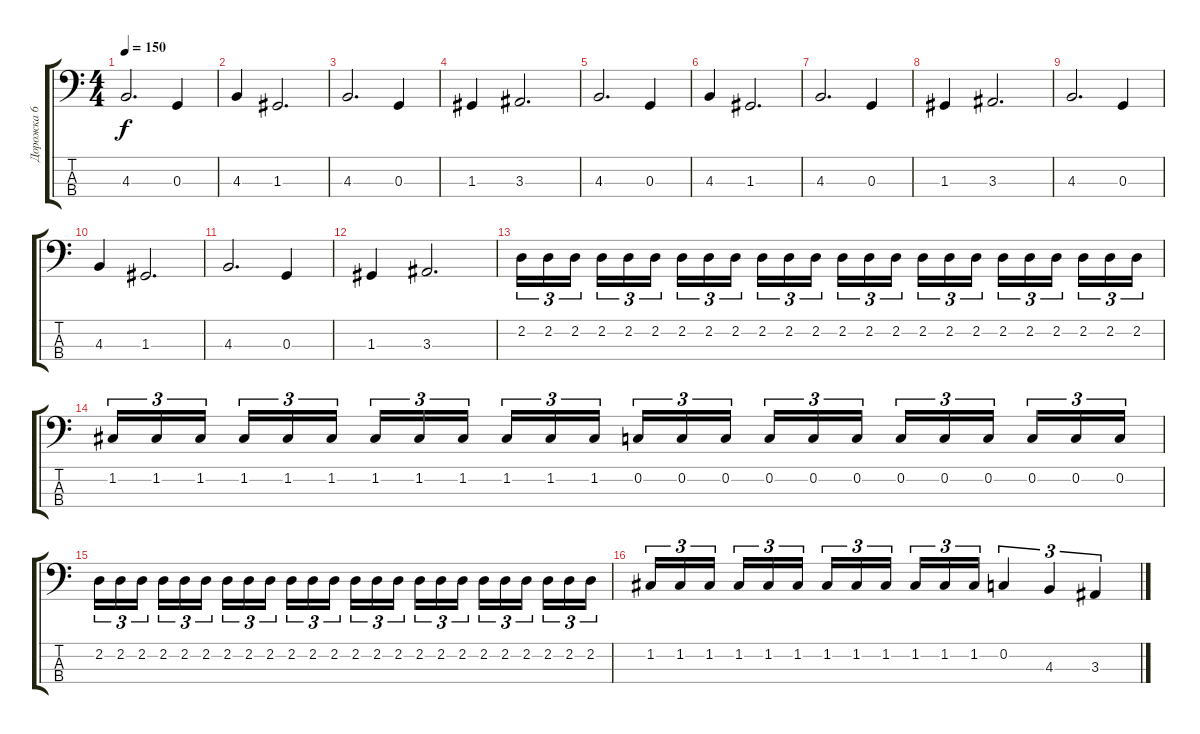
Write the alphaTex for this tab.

\track ("Дорожка 6" "Дорожка 6") {instrument electricbasspick}
\staff {score tabs}
\tuning (F2 C2 G1 D1) {hide}
\ts (4 4)
\tempo 150
\clef f4
\ks c
4.3.2{d dy f} 0.3.4 |
4.3.4 1.3.2{d} |
4.3.2{d} 0.3.4 |
1.3.4 3.3.2{d} |
4.3.2{d} 0.3.4 |
4.3.4 1.3.2{d} |
4.3.2{d} 0.3.4 |
1.3.4 3.3.2{d} |
4.3.2{d} 0.3.4 |
4.3.4 1.3.2{d} |
4.3.2{d} 0.3.4 |
1.3.4 3.3.2{d} |
2.2.16{tu (3 2)} 2.2.16{tu (3 2)} 2.2.16{tu (3 2) beam splitsecondary} 2.2.16{tu (3 2)} 2.2.16{tu (3 2)} 2.2.16{tu (3 2)} 2.2.16{tu (3 2)} 2.2.16{tu (3 2)} 2.2.16{tu (3 2) beam splitsecondary} 2.2.16{tu (3 2)} 2.2.16{tu (3 2)} 2.2.16{tu (3 2)} 2.2.16{tu (3 2)} 2.2.16{tu (3 2)} 2.2.16{tu (3 2) beam splitsecondary} 2.2.16{tu (3 2)} 2.2.16{tu (3 2)} 2.2.16{tu (3 2)} 2.2.16{tu (3 2)} 2.2.16{tu (3 2)} 2.2.16{tu (3 2) beam splitsecondary} 2.2.16{tu (3 2)} 2.2.16{tu (3 2)} 2.2.16{tu (3 2)} |
1.2.16{tu (3 2)} 1.2.16{tu (3 2)} 1.2.16{tu (3 2) beam splitsecondary} 1.2.16{tu (3 2)} 1.2.16{tu (3 2)} 1.2.16{tu (3 2)} 1.2.16{tu (3 2)} 1.2.16{tu (3 2)} 1.2.16{tu (3 2) beam splitsecondary} 1.2.16{tu (3 2)} 1.2.16{tu (3 2)} 1.2.16{tu (3 2)} 0.2.16{tu (3 2)} 0.2.16{tu (3 2)} 0.2.16{tu (3 2) beam splitsecondary} 0.2.16{tu (3 2)} 0.2.16{tu (3 2)} 0.2.16{tu (3 2)} 0.2.16{tu (3 2)} 0.2.16{tu (3 2)} 0.2.16{tu (3 2) beam splitsecondary} 0.2.16{tu (3 2)} 0.2.16{tu (3 2)} 0.2.16{tu (3 2)} |
2.2.16{tu (3 2)} 2.2.16{tu (3 2)} 2.2.16{tu (3 2) beam splitsecondary} 2.2.16{tu (3 2)} 2.2.16{tu (3 2)} 2.2.16{tu (3 2)} 2.2.16{tu (3 2)} 2.2.16{tu (3 2)} 2.2.16{tu (3 2) beam splitsecondary} 2.2.16{tu (3 2)} 2.2.16{tu (3 2)} 2.2.16{tu (3 2)} 2.2.16{tu (3 2)} 2.2.16{tu (3 2)} 2.2.16{tu (3 2) beam splitsecondary} 2.2.16{tu (3 2)} 2.2.16{tu (3 2)} 2.2.16{tu (3 2)} 2.2.16{tu (3 2)} 2.2.16{tu (3 2)} 2.2.16{tu (3 2) beam splitsecondary} 2.2.16{tu (3 2)} 2.2.16{tu (3 2)} 2.2.16{tu (3 2)} |
1.2.16{tu (3 2)} 1.2.16{tu (3 2)} 1.2.16{tu (3 2) beam splitsecondary} 1.2.16{tu (3 2)} 1.2.16{tu (3 2)} 1.2.16{tu (3 2)} 1.2.16{tu (3 2)} 1.2.16{tu (3 2)} 1.2.16{tu (3 2) beam splitsecondary} 1.2.16{tu (3 2)} 1.2.16{tu (3 2)} 1.2.16{tu (3 2)} 0.2.4{tu (3 2)} 4.3.4{tu (3 2)} 3.3.4{tu (3 2)}
